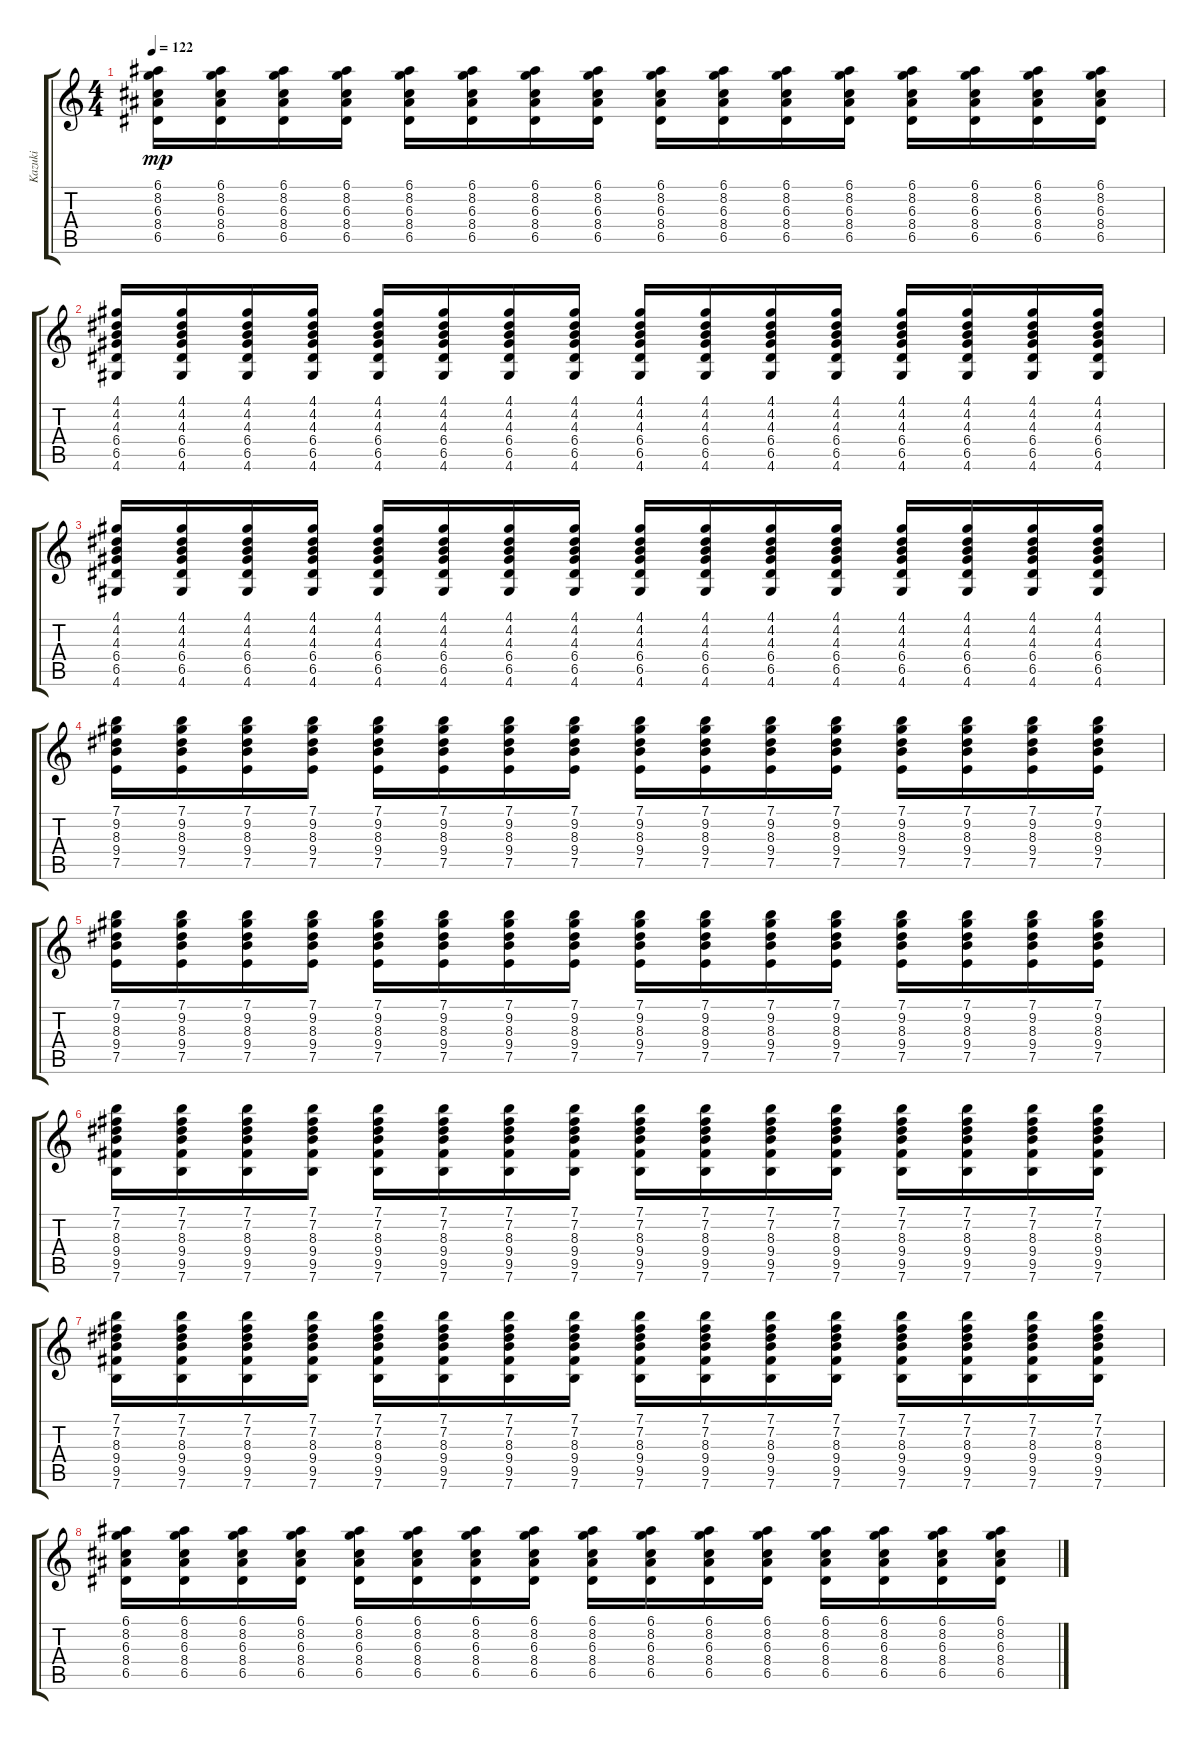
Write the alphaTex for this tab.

\track ("Kazuki" "Kazuki") {instrument electricguitarclean}
\staff {score tabs}
\tuning (E4 B3 G3 D3 A2 E2) {hide}
\ts (4 4)
\tempo 122
\clef g2
\ks c
(6.1 8.2 6.3 8.4 6.5).16{dy mp} (6.1 8.2 6.3 8.4 6.5).16 (6.1 8.2 6.3 8.4 6.5).16 (6.1 8.2 6.3 8.4 6.5).16 (6.1 8.2 6.3 8.4 6.5).16 (6.1 8.2 6.3 8.4 6.5).16 (6.1 8.2 6.3 8.4 6.5).16 (6.1 8.2 6.3 8.4 6.5).16 (6.1 8.2 6.3 8.4 6.5).16 (6.1 8.2 6.3 8.4 6.5).16 (6.1 8.2 6.3 8.4 6.5).16 (6.1 8.2 6.3 8.4 6.5).16 (6.1 8.2 6.3 8.4 6.5).16 (6.1 8.2 6.3 8.4 6.5).16 (6.1 8.2 6.3 8.4 6.5).16 (6.1 8.2 6.3 8.4 6.5).16 |
(4.1 4.2 4.3 6.4 6.5 4.6).16 (4.1 4.2 4.3 6.4 6.5 4.6).16 (4.1 4.2 4.3 6.4 6.5 4.6).16 (4.1 4.2 4.3 6.4 6.5 4.6).16 (4.1 4.2 4.3 6.4 6.5 4.6).16 (4.1 4.2 4.3 6.4 6.5 4.6).16 (4.1 4.2 4.3 6.4 6.5 4.6).16 (4.1 4.2 4.3 6.4 6.5 4.6).16 (4.1 4.2 4.3 6.4 6.5 4.6).16 (4.1 4.2 4.3 6.4 6.5 4.6).16 (4.1 4.2 4.3 6.4 6.5 4.6).16 (4.1 4.2 4.3 6.4 6.5 4.6).16 (4.1 4.2 4.3 6.4 6.5 4.6).16 (4.1 4.2 4.3 6.4 6.5 4.6).16 (4.1 4.2 4.3 6.4 6.5 4.6).16 (4.1 4.2 4.3 6.4 6.5 4.6).16 |
(4.1 4.2 4.3 6.4 6.5 4.6).16 (4.1 4.2 4.3 6.4 6.5 4.6).16 (4.1 4.2 4.3 6.4 6.5 4.6).16 (4.1 4.2 4.3 6.4 6.5 4.6).16 (4.1 4.2 4.3 6.4 6.5 4.6).16 (4.1 4.2 4.3 6.4 6.5 4.6).16 (4.1 4.2 4.3 6.4 6.5 4.6).16 (4.1 4.2 4.3 6.4 6.5 4.6).16 (4.1 4.2 4.3 6.4 6.5 4.6).16 (4.1 4.2 4.3 6.4 6.5 4.6).16 (4.1 4.2 4.3 6.4 6.5 4.6).16 (4.1 4.2 4.3 6.4 6.5 4.6).16 (4.1 4.2 4.3 6.4 6.5 4.6).16 (4.1 4.2 4.3 6.4 6.5 4.6).16 (4.1 4.2 4.3 6.4 6.5 4.6).16 (4.1 4.2 4.3 6.4 6.5 4.6).16 |
(7.1 9.2 8.3 9.4 7.5).16 (7.1 9.2 8.3 9.4 7.5).16 (7.1 9.2 8.3 9.4 7.5).16 (7.1 9.2 8.3 9.4 7.5).16 (7.1 9.2 8.3 9.4 7.5).16 (7.1 9.2 8.3 9.4 7.5).16 (7.1 9.2 8.3 9.4 7.5).16 (7.1 9.2 8.3 9.4 7.5).16 (7.1 9.2 8.3 9.4 7.5).16 (7.1 9.2 8.3 9.4 7.5).16 (7.1 9.2 8.3 9.4 7.5).16 (7.1 9.2 8.3 9.4 7.5).16 (7.1 9.2 8.3 9.4 7.5).16 (7.1 9.2 8.3 9.4 7.5).16 (7.1 9.2 8.3 9.4 7.5).16 (7.1 9.2 8.3 9.4 7.5).16 |
(7.1 9.2 8.3 9.4 7.5).16 (7.1 9.2 8.3 9.4 7.5).16 (7.1 9.2 8.3 9.4 7.5).16 (7.1 9.2 8.3 9.4 7.5).16 (7.1 9.2 8.3 9.4 7.5).16 (7.1 9.2 8.3 9.4 7.5).16 (7.1 9.2 8.3 9.4 7.5).16 (7.1 9.2 8.3 9.4 7.5).16 (7.1 9.2 8.3 9.4 7.5).16 (7.1 9.2 8.3 9.4 7.5).16 (7.1 9.2 8.3 9.4 7.5).16 (7.1 9.2 8.3 9.4 7.5).16 (7.1 9.2 8.3 9.4 7.5).16 (7.1 9.2 8.3 9.4 7.5).16 (7.1 9.2 8.3 9.4 7.5).16 (7.1 9.2 8.3 9.4 7.5).16 |
(7.1 7.2 8.3 9.4 9.5 7.6).16 (7.1 7.2 8.3 9.4 9.5 7.6).16 (7.1 7.2 8.3 9.4 9.5 7.6).16 (7.1 7.2 8.3 9.4 9.5 7.6).16 (7.1 7.2 8.3 9.4 9.5 7.6).16 (7.1 7.2 8.3 9.4 9.5 7.6).16 (7.1 7.2 8.3 9.4 9.5 7.6).16 (7.1 7.2 8.3 9.4 9.5 7.6).16 (7.1 7.2 8.3 9.4 9.5 7.6).16 (7.1 7.2 8.3 9.4 9.5 7.6).16 (7.1 7.2 8.3 9.4 9.5 7.6).16 (7.1 7.2 8.3 9.4 9.5 7.6).16 (7.1 7.2 8.3 9.4 9.5 7.6).16 (7.1 7.2 8.3 9.4 9.5 7.6).16 (7.1 7.2 8.3 9.4 9.5 7.6).16 (7.1 7.2 8.3 9.4 9.5 7.6).16 |
(7.1 7.2 8.3 9.4 9.5 7.6).16 (7.1 7.2 8.3 9.4 9.5 7.6).16 (7.1 7.2 8.3 9.4 9.5 7.6).16 (7.1 7.2 8.3 9.4 9.5 7.6).16 (7.1 7.2 8.3 9.4 9.5 7.6).16 (7.1 7.2 8.3 9.4 9.5 7.6).16 (7.1 7.2 8.3 9.4 9.5 7.6).16 (7.1 7.2 8.3 9.4 9.5 7.6).16 (7.1 7.2 8.3 9.4 9.5 7.6).16 (7.1 7.2 8.3 9.4 9.5 7.6).16 (7.1 7.2 8.3 9.4 9.5 7.6).16 (7.1 7.2 8.3 9.4 9.5 7.6).16 (7.1 7.2 8.3 9.4 9.5 7.6).16 (7.1 7.2 8.3 9.4 9.5 7.6).16 (7.1 7.2 8.3 9.4 9.5 7.6).16 (7.1 7.2 8.3 9.4 9.5 7.6).16 |
(6.1 8.2 6.3 8.4 6.5).16 (6.1 8.2 6.3 8.4 6.5).16 (6.1 8.2 6.3 8.4 6.5).16 (6.1 8.2 6.3 8.4 6.5).16 (6.1 8.2 6.3 8.4 6.5).16 (6.1 8.2 6.3 8.4 6.5).16 (6.1 8.2 6.3 8.4 6.5).16 (6.1 8.2 6.3 8.4 6.5).16 (6.1 8.2 6.3 8.4 6.5).16 (6.1 8.2 6.3 8.4 6.5).16 (6.1 8.2 6.3 8.4 6.5).16 (6.1 8.2 6.3 8.4 6.5).16 (6.1 8.2 6.3 8.4 6.5).16 (6.1 8.2 6.3 8.4 6.5).16 (6.1 8.2 6.3 8.4 6.5).16 (6.1 8.2 6.3 8.4 6.5).16
